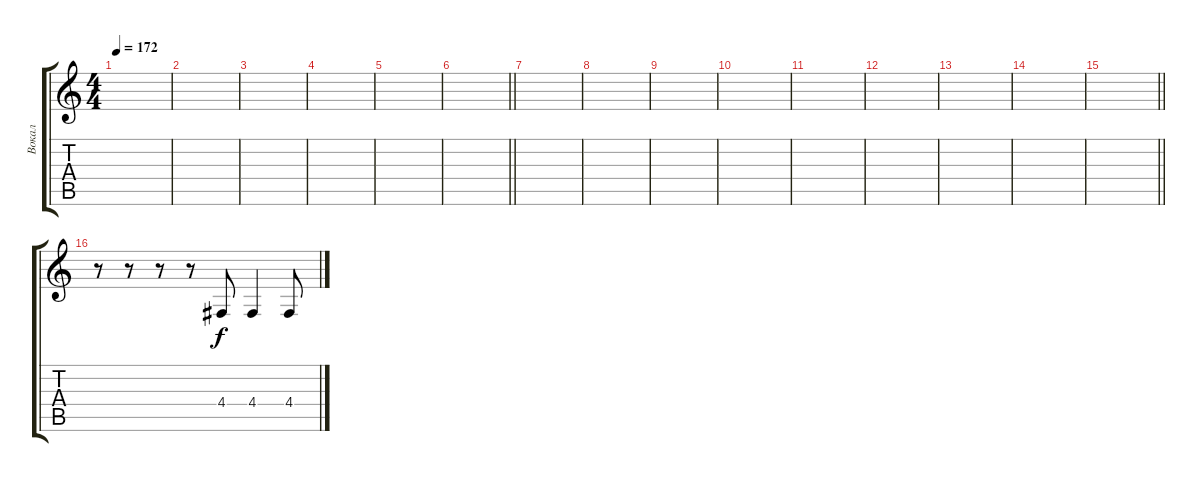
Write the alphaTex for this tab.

\track ("Вокал" "Вокал") {instrument baritonesax}
\staff {score tabs}
\tuning (E4 B3 G3 D3 A2 E2) {hide}
\ts (4 4)
\tempo 172
\clef g2
\ks c
|
|
|
|
|
\barLineRight lightlight
|
\section ("" "")
|
|
|
|
|
|
|
|
\barLineRight lightlight
|
\section ("" "")
r.8 r.8 r.8 r.8 4.4.8 4.4.4 4.4.8
